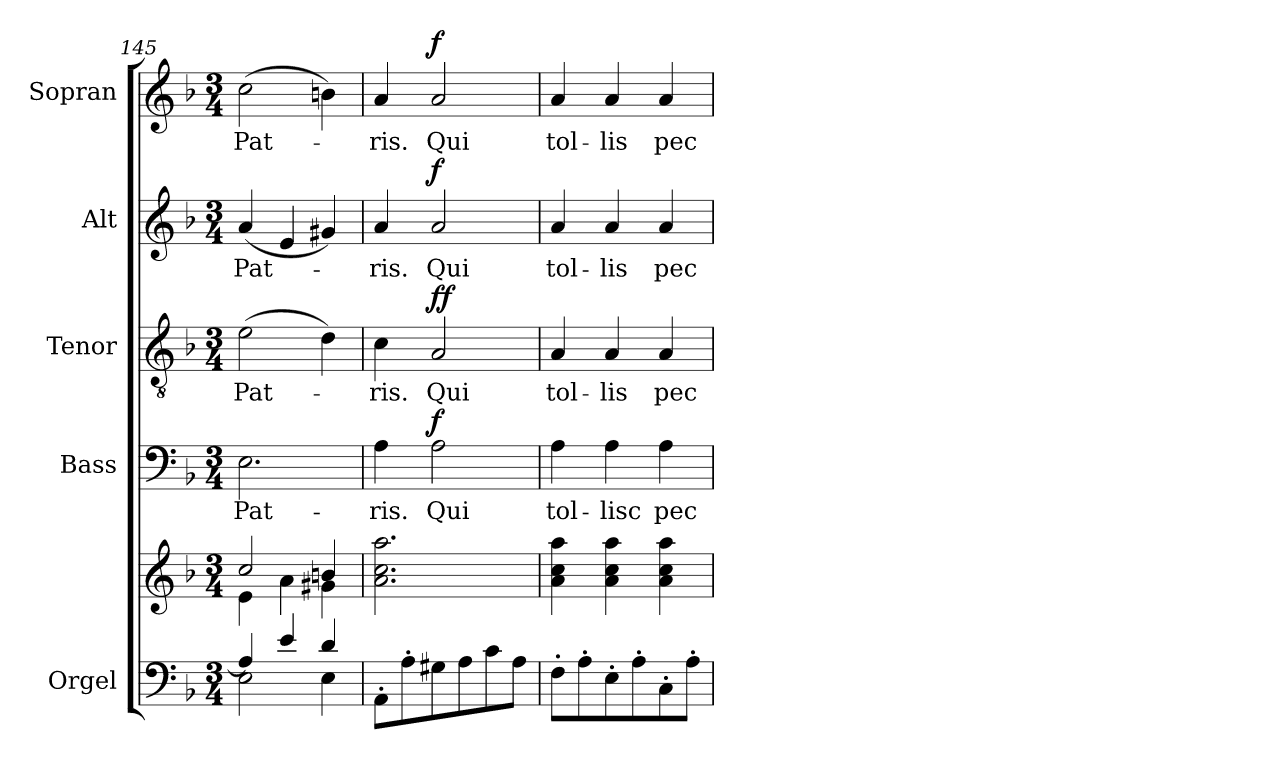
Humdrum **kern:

**kern	**kern	**kern	**text	**dynam	**kern	**text	**dynam	**kern	**text	**dynam	**kern	**text	**dynam
*part5	*part5	*part4	*part4	*part4	*part3	*part3	*part3	*part2	*part2	*part2	*part1	*part1	*part1
*staff6	*staff5	*staff4	*staff4	*staff4	*staff3	*staff3	*staff3	*staff2	*staff2	*staff2	*staff1	*staff1	*staff1
*I"Orgel	*	*I"Bass	*	*	*I"Tenor	*	*	*I"Alt	*	*	*I"Sopran	*	*
*I'Org.	*	*I'B.	*	*	*I'T.	*	*	*I'A.	*	*	*I'S.	*	*
!!LO:LB:g=z
*clefF4	*clefG2	*clefF4	*	*	*clefGv2	*	*	*clefG2	*	*	*clefG2	*	*
*k[b-]	*k[b-]	*k[b-]	*	*	*k[b-]	*	*	*k[b-]	*	*	*k[b-]	*	*
*F:	*F:	*F:	*	*	*F:	*	*	*F:	*	*	*F:	*	*
*M3/4	*M3/4	*M3/4	*	*	*M3/4	*	*	*M3/4	*	*	*M3/4	*	*
=145	=145	=145	=145	=145	=145	=145	=145	=145	=145	=145	=145	=145	=145
*^	*^	*	*	*	*	*	*	*	*	*	*	*	*
!	!	!	!	!	!LO:LY:b	!	!	!LO:LY:b	!	!	!LO:LY:b	!	!	!LO:LY:b	!
4A/]	2E\	2cc/	4e\	2.E\	Pat-	.	(>2e\	Pat-	.	(<4a/	Pat-	.	(>2cc\	Pat-	.
4e/	.	.	4a\	.	.	.	.	.	.	4e/	.	.	.	.	.
4d/	4E\	4bn/	4g#X\	.	.	.	4d\)	.	.	4g#X/)	.	.	4bn\)	.	.
=146	=146	=146	=146	=146	=146	=146	=146	=146	=146	=146	=146	=146	=146	=146	=146
!	!	!	!	!	!LO:LY:b	!	!	!LO:LY:b	!	!	!LO:LY:b	!	!	!LO:LY:b	!
*v	*v	*	*	*	*	*	*	*	*	*	*	*	*	*	*
*	*v	*v	*	*	*	*	*	*	*	*	*	*	*	*
8AA'>\L	2.a\ 2.cc\ 2.aa\	4A\	-ris.	.	4c\	-ris.	.	4a/	-ris.	.	4a/	-ris.	.
8A'>\	.	.	.	.	.	.	.	.	.	.	.	.	.
!	!	!	!LO:LY:b	!LO:DY:a	!	!LO:LY:b	!LO:DY:a	!	!LO:LY:b	!LO:DY:a	!	!LO:LY:b	!LO:DY:a
8G#X\	.	2A\	Qui	f	2A/	Qui	ff	2a/	Qui	f	2a/	Qui	f
8A\	.	.	.	.	.	.	.	.	.	.	.	.	.
8c\	.	.	.	.	.	.	.	.	.	.	.	.	.
8A\J	.	.	.	.	.	.	.	.	.	.	.	.	.
=147	=147	=147	=147	=147	=147	=147	=147	=147	=147	=147	=147	=147	=147
!	!	!	!LO:LY:b	!	!	!LO:LY:b	!	!	!LO:LY:b	!	!	!LO:LY:b	!
8F'>\L	4a\ 4cc\ 4aa\	4A\	tol-	.	4A/	tol-	.	4a/	tol-	.	4a/	tol-	.
8A'>\	.	.	.	.	.	.	.	.	.	.	.	.	.
!	!	!	!LO:LY:b	!	!	!LO:LY:b	!	!	!LO:LY:b	!	!	!LO:LY:b	!
8E'>\	4a\ 4cc\ 4aa\	4A\	-lisc	.	4A/	-lis	.	4a/	-lis	.	4a/	-lis	.
8A'>\	.	.	.	.	.	.	.	.	.	.	.	.	.
!	!	!	!LO:LY:b	!	!	!LO:LY:b	!	!	!LO:LY:b	!	!	!LO:LY:b	!
8C'>\	4a\ 4cc\ 4aa\	4A\	pec-	.	4A/	pec-	.	4a/	pec-	.	4a/	pec-	.
8A'>\J	.	.	.	.	.	.	.	.	.	.	.	.	.
=	=	=	=	=	=	=	=	=	=	=	=	=	=
*-	*-	*-	*-	*-	*-	*-	*-	*-	*-	*-	*-	*-	*-
